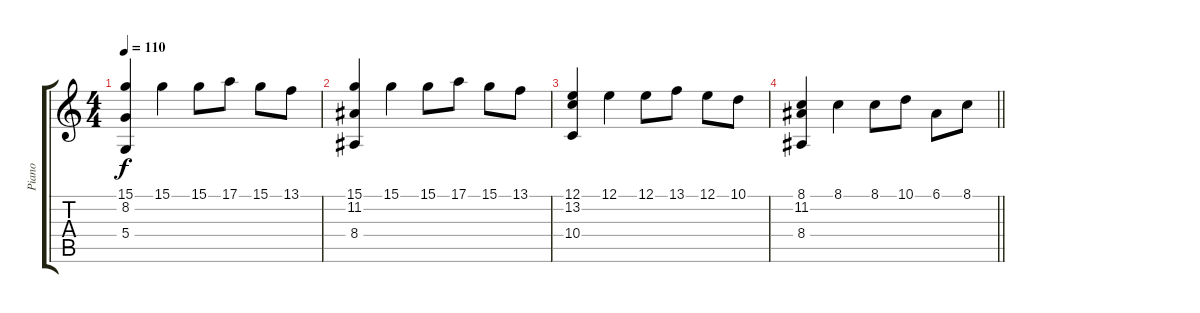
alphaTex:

\track ("Piano" "Piano") {instrument acousticgrandpiano}
\staff {score tabs}
\tuning (E4 B3 G3 D3 A2 E2) {hide}
\ts (4 4)
\tempo 110
\clef g2
\ks c
(15.1 8.2 5.4).4{dy f} 15.1.4 15.1.8 17.1.8 15.1.8 13.1.8 |
(15.1 11.2 8.4).4 15.1.4 15.1.8 17.1.8 15.1.8 13.1.8 |
(12.1 13.2 10.4).4 12.1.4 12.1.8 13.1.8 12.1.8 10.1.8 |
\barLineRight lightlight
(8.1 11.2 8.4).4 8.1.4 8.1.8 10.1.8 6.1.8 8.1.8
